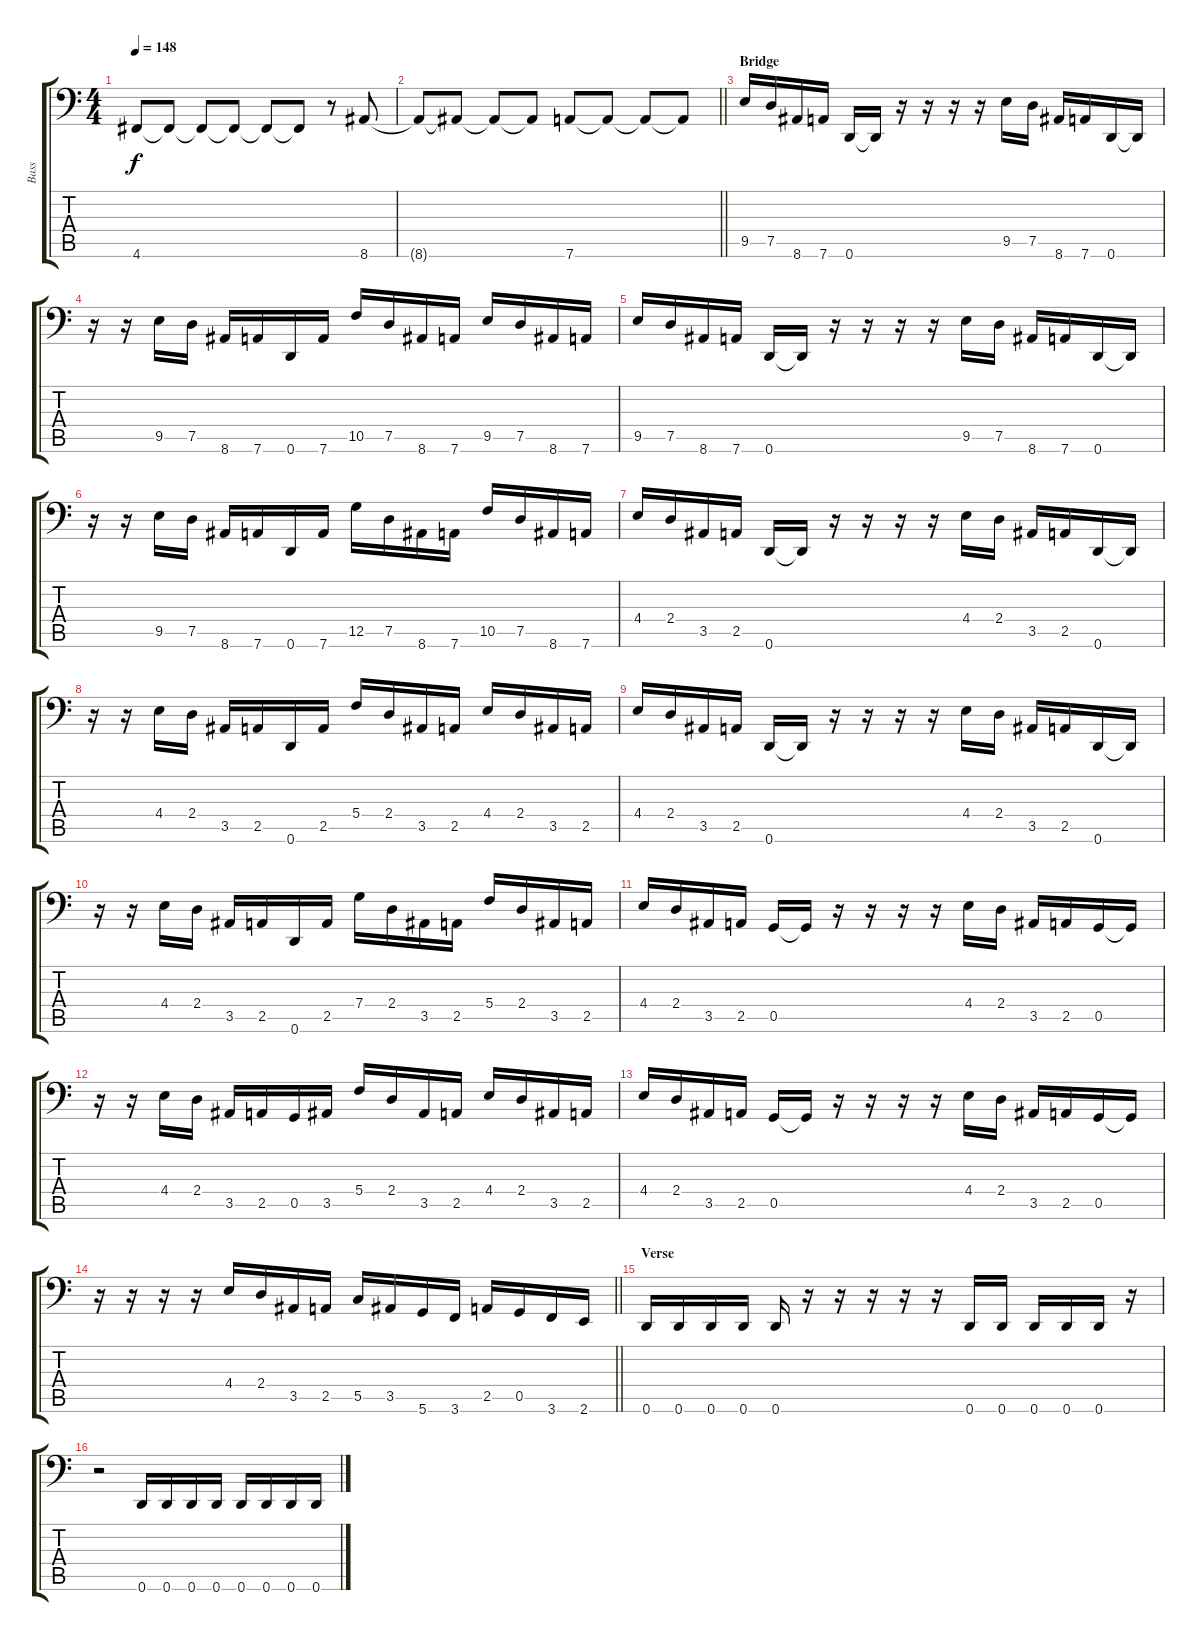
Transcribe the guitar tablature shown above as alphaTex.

\track ("Bass" "Bass") {instrument electricbasspick}
\staff {score tabs}
\tuning (D3 A2 F2 C2 G1 D1) {hide}
\ts (4 4)
\tempo 148
\clef f4
\ks c
4.6.8{dy f} 4.6{t}.8 4.6{t}.8 4.6{t}.8 4.6{t}.8 4.6{t}.8 r.8 8.6.8 |
\barLineRight lightlight
8.6{t}.8 8.6{t}.8 8.6{t}.8 8.6{t}.8 7.6.8 7.6{t}.8 7.6{t}.8 7.6{t}.8 |
\section ("" "Bridge ")
9.5.16 7.5.16 8.6.16 7.6.16 0.6.16 0.6{t}.16 r.16 r.16 r.16 r.16 9.5.16 7.5.16 8.6.16 7.6.16 0.6.16 0.6{t}.16 |
r.16 r.16 9.5.16 7.5.16 8.6.16 7.6.16 0.6.16 7.6.16 10.5.16 7.5.16 8.6.16 7.6.16 9.5.16 7.5.16 8.6.16 7.6.16 |
9.5.16 7.5.16 8.6.16 7.6.16 0.6.16 0.6{t}.16 r.16 r.16 r.16 r.16 9.5.16 7.5.16 8.6.16 7.6.16 0.6.16 0.6{t}.16 |
r.16 r.16 9.5.16 7.5.16 8.6.16 7.6.16 0.6.16 7.6.16 12.5.16 7.5.16 8.6.16 7.6.16 10.5.16 7.5.16 8.6.16 7.6.16 |
4.4.16 2.4.16 3.5.16 2.5.16 0.6.16 0.6{t}.16 r.16 r.16 r.16 r.16 4.4.16 2.4.16 3.5.16 2.5.16 0.6.16 0.6{t}.16 |
r.16 r.16 4.4.16 2.4.16 3.5.16 2.5.16 0.6.16 2.5.16 5.4.16 2.4.16 3.5.16 2.5.16 4.4.16 2.4.16 3.5.16 2.5.16 |
4.4.16 2.4.16 3.5.16 2.5.16 0.6.16 0.6{t}.16 r.16 r.16 r.16 r.16 4.4.16 2.4.16 3.5.16 2.5.16 0.6.16 0.6{t}.16 |
r.16 r.16 4.4.16 2.4.16 3.5.16 2.5.16 0.6.16 2.5.16 7.4.16 2.4.16 3.5.16 2.5.16 5.4.16 2.4.16 3.5.16 2.5.16 |
4.4.16 2.4.16 3.5.16 2.5.16 0.5.16 0.5{t}.16 r.16 r.16 r.16 r.16 4.4.16 2.4.16 3.5.16 2.5.16 0.5.16 0.5{t}.16 |
r.16 r.16 4.4.16 2.4.16 3.5.16 2.5.16 0.5.16 3.5.16 5.4.16 2.4.16 3.5.16 2.5.16 4.4.16 2.4.16 3.5.16 2.5.16 |
4.4.16 2.4.16 3.5.16 2.5.16 0.5.16 0.5{t}.16 r.16 r.16 r.16 r.16 4.4.16 2.4.16 3.5.16 2.5.16 0.5.16 0.5{t}.16 |
\barLineRight lightlight
r.16 r.16 r.16 r.16 4.4.16 2.4.16 3.5.16 2.5.16 5.5.16 3.5.16 5.6.16 3.6.16 2.5.16 0.5.16 3.6.16 2.6.16 |
\section ("" "Verse")
0.6.16 0.6.16 0.6.16 0.6.16 0.6.16 r.16 r.16 r.16 r.16 r.16 0.6.16 0.6.16 0.6.16 0.6.16 0.6.16 r.16 |
r.2 0.6.16 0.6.16 0.6.16 0.6.16 0.6.16 0.6.16 0.6.16 0.6.16
